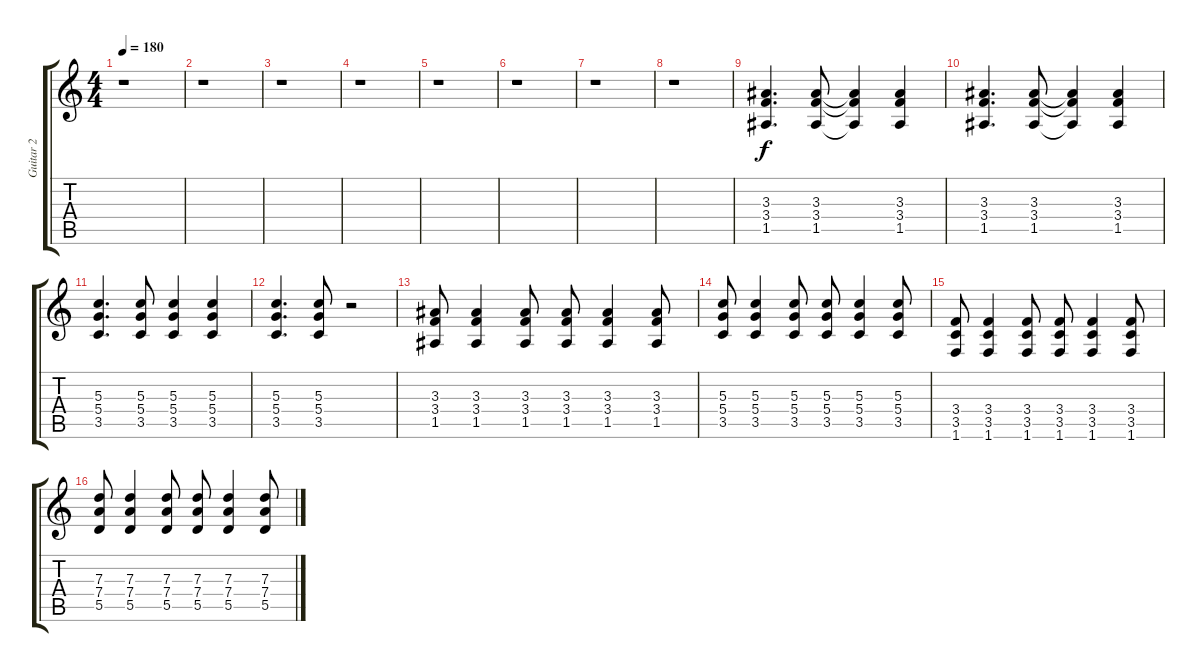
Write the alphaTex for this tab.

\track ("Guitar 2" "Guitar 2") {instrument overdrivenguitar}
\staff {score tabs}
\tuning (E4 B3 G3 D3 A2 E2) {hide}
\ts (4 4)
\tempo 180
\clef g2
\ks c
r.1{dy f} |
r.1 |
r.1 |
r.1 |
r.1 |
r.1 |
r.1 |
r.1 |
(3.3 3.4 1.5).4{d} (3.3 3.4 1.5).8 (3.3{t} 3.4{t} 1.5{t}).4 (3.3 3.4 1.5).4 |
(3.3 3.4 1.5).4{d} (3.3 3.4 1.5).8 (3.3{t} 3.4{t} 1.5{t}).4 (3.3 3.4 1.5).4 |
(5.3 5.4 3.5).4{d} (5.3 5.4 3.5).8 (5.3 5.4 3.5).4 (5.3 5.4 3.5).4 |
(5.3 5.4 3.5).4{d} (5.3 5.4 3.5).8 r.2 |
(3.3 3.4 1.5).8 (3.3 3.4 1.5).4 (3.3 3.4 1.5).8 (3.3 3.4 1.5).8 (3.3 3.4 1.5).4 (3.3 3.4 1.5).8 |
(5.3 5.4 3.5).8 (5.3 5.4 3.5).4 (5.3 5.4 3.5).8 (5.3 5.4 3.5).8 (5.3 5.4 3.5).4 (5.3 5.4 3.5).8 |
(3.4 3.5 1.6).8 (3.4 3.5 1.6).4 (3.4 3.5 1.6).8 (3.4 3.5 1.6).8 (3.4 3.5 1.6).4 (3.4 3.5 1.6).8 |
(7.3 7.4 5.5).8 (7.3 7.4 5.5).4 (7.3 7.4 5.5).8 (7.3 7.4 5.5).8 (7.3 7.4 5.5).4 (7.3 7.4 5.5).8
